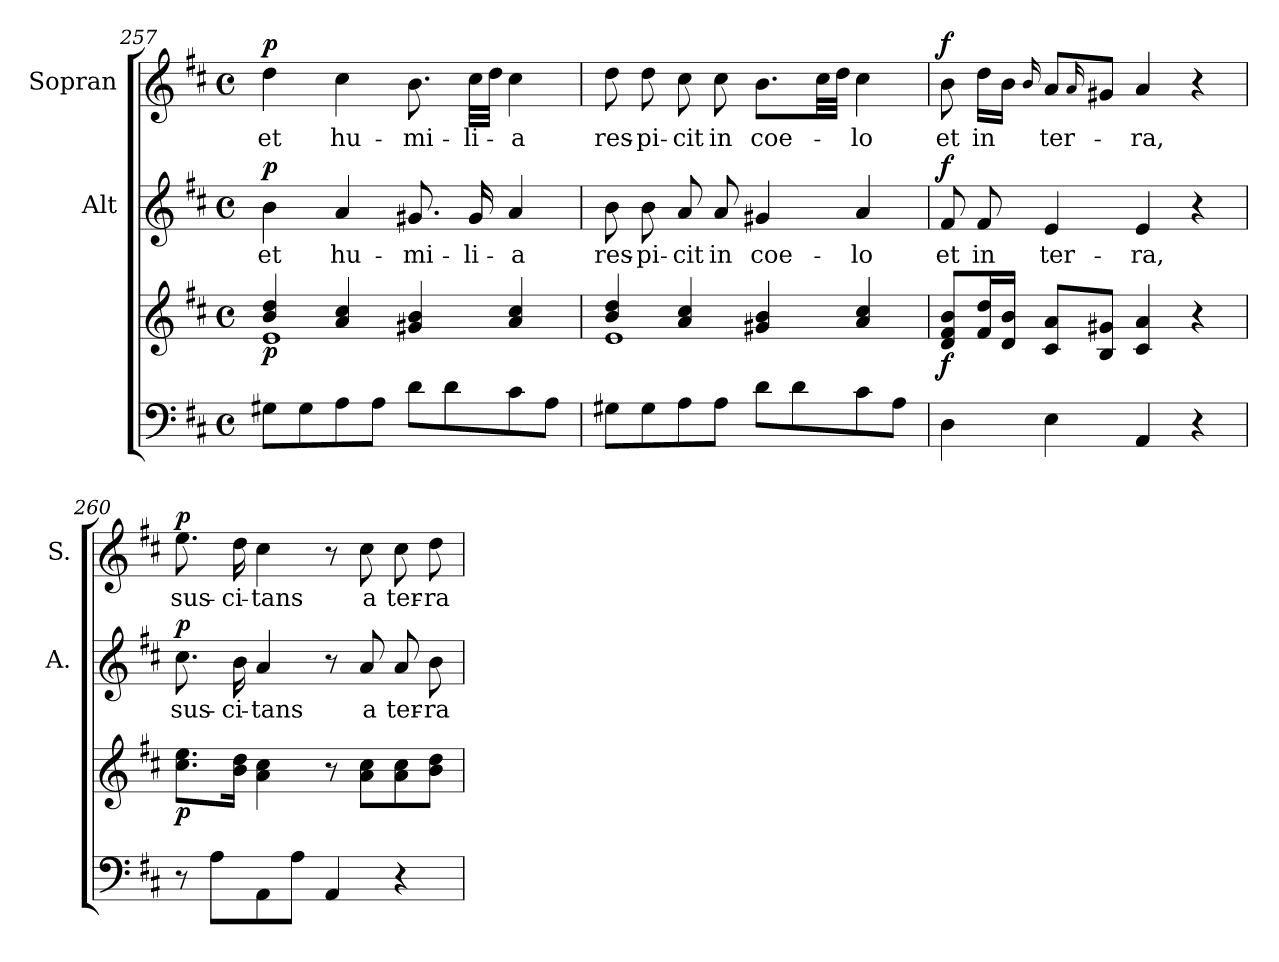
**kern	**kern	**dynam	**kern	**text	**dynam	**kern	**text	**dynam
*part3	*part3	*part3	*part2	*part2	*part2	*part1	*part1	*part1
*staff4	*staff3	*staff3/4	*staff2	*staff2	*staff2	*staff1	*staff1	*staff1
*	*	*	*I"Alt	*	*	*I"Sopran	*	*
*	*	*	*I'A.	*	*	*I'S.	*	*
*clefF4	*clefG2	*	*clefG2	*	*	*clefG2	*	*
*k[f#c#]	*k[f#c#]	*	*k[f#c#]	*	*	*k[f#c#]	*	*
*D:	*D:	*	*D:	*	*	*D:	*	*
*M4/4	*M4/4	*	*M4/4	*	*	*M4/4	*	*
*met(c)	*met(c)	*	*met(c)	*	*	*met(c)	*	*
=257	=257	=257	=257	=257	=257	=257	=257	=257
*	*^	*	*	*	*	*	*	*
!	!	!	!LO:DY:b	!	!LO:LY:b	!LO:DY:a	!	!LO:LY:b	!LO:DY:a
8G#X\L	4b/ 4dd/	1e	p	4b\	et	p	4dd\	et	p
8G#\	.	.	.	.	.	.	.	.	.
!	!	!	!	!	!LO:LY:b	!	!	!LO:LY:b	!
8A\	4a/ 4cc#/	.	.	4a/	hu-	.	4cc#\	hu-	.
8A\J	.	.	.	.	.	.	.	.	.
!	!	!	!	!	!LO:LY:b	!	!	!LO:LY:b	!
8d\L	4g#X/ 4b/	.	.	8.g#X/	-mi-	.	8.b\	-mi-	.
8d\	.	.	.	.	.	.	.	.	.
!	!	!	!	!	!LO:LY:b	!	!	!LO:LY:b	!
.	.	.	.	16g#/	-li-	.	32cc#\LLL	-li-	.
.	.	.	.	.	.	.	32dd\JJJ	.	.
!	!	!	!	!	!LO:LY:b	!	!	!LO:LY:b	!
8c#\	4a/ 4cc#/	.	.	4a/	-a	.	4cc#\	-a	.
8A\J	.	.	.	.	.	.	.	.	.
=258	=258	=258	=258	=258	=258	=258	=258	=258	=258
!	!	!	!	!	!LO:LY:b	!	!	!LO:LY:b	!
8G#X\L	4b/ 4dd/	1e	.	8b\	res-	.	8dd\	res-	.
!	!	!	!	!	!LO:LY:b	!	!	!LO:LY:b	!
8G#\	.	.	.	8b\	-pi-	.	8dd\	-pi-	.
!	!	!	!	!	!LO:LY:b	!	!	!LO:LY:b	!
8A\	4a/ 4cc#/	.	.	8a/	-cit	.	8cc#\	-cit	.
!	!	!	!	!	!LO:LY:b	!	!	!LO:LY:b	!
8A\J	.	.	.	8a/	in	.	8cc#\	in	.
!	!	!	!	!	!LO:LY:b	!	!	!LO:LY:b	!
8d\L	4g#X/ 4b/	.	.	4g#X/	coe-	.	8.b\L	coe-	.
8d\	.	.	.	.	.	.	.	.	.
.	.	.	.	.	.	.	32cc#\LL	.	.
.	.	.	.	.	.	.	32dd\JJJ	.	.
!	!	!	!	!	!LO:LY:b	!	!	!LO:LY:b	!
8c#\	4a/ 4cc#/	.	.	4a/	-lo	.	4cc#\	-lo	.
8A\J	.	.	.	.	.	.	.	.	.
*	*v	*v	*	*	*	*	*	*	*
!!LO:PB:g=z
=259	=259	=259	=259	=259	=259	=259	=259	=259
!	!	!LO:DY:b	!	!LO:LY:b	!LO:DY:a	!	!LO:LY:b	!LO:DY:a
4D\	8d/ 8f#/ 8b/L	f	8f#/	et	f	8b\	et	f
!	!	!	!	!LO:LY:b	!	!	!LO:LY:b	!
.	16f#/ 16dd/L	.	8f#/	in	.	16dd\LL	in	.
.	16d/ 16b/JJ	.	.	.	.	16b\JJ	.	.
.	.	.	.	.	.	16qqb/	.	.
!	!	!	!	!LO:LY:b	!	!	!LO:LY:b	!
4E\	8c#/ 8a/L	.	4e/	ter-	.	8a/L	ter-	.
.	.	.	.	.	.	16qqa/	.	.
.	8B/ 8g#X/J	.	.	.	.	8g#X/J	.	.
!	!	!	!	!LO:LY:b	!	!	!LO:LY:b	!
4AA/	4c#/ 4a/	.	4e/	-ra,	.	4a/	-ra,	.
4r	4r	.	4r	.	.	4r	.	.
=260	=260	=260	=260	=260	=260	=260	=260	=260
!	!	!LO:DY:b	!	!LO:LY:b	!LO:DY:a	!	!LO:LY:b	!LO:DY:a
8r	8.cc#\ 8.ee\L	p	8.cc#\	sus-	p	8.ee\	sus-	p
8A\L	.	.	.	.	.	.	.	.
!	!	!	!	!LO:LY:b	!	!	!LO:LY:b	!
.	16b\ 16dd\Jk	.	16b\	-ci-	.	16dd\	-ci-	.
!	!	!	!	!LO:LY:b	!	!	!LO:LY:b	!
8AA\	4a\ 4cc#\	.	4a/	-tans	.	4cc#\	-tans	.
8A\J	.	.	.	.	.	.	.	.
4AA/	8r	.	8r	.	.	8r	.	.
!	!	!	!	!LO:LY:b	!	!	!LO:LY:b	!
.	8a\ 8cc#\L	.	8a/	a	.	8cc#\	a	.
!	!	!	!	!LO:LY:b	!	!	!LO:LY:b	!
4r	8a\ 8cc#\	.	8a/	ter-	.	8cc#\	ter-	.
!	!	!	!	!LO:LY:b	!	!	!LO:LY:b	!
.	8b\ 8dd\J	.	8b\	-ra	.	8dd\	-ra	.
=	=	=	=	=	=	=	=	=
*-	*-	*-	*-	*-	*-	*-	*-	*-
